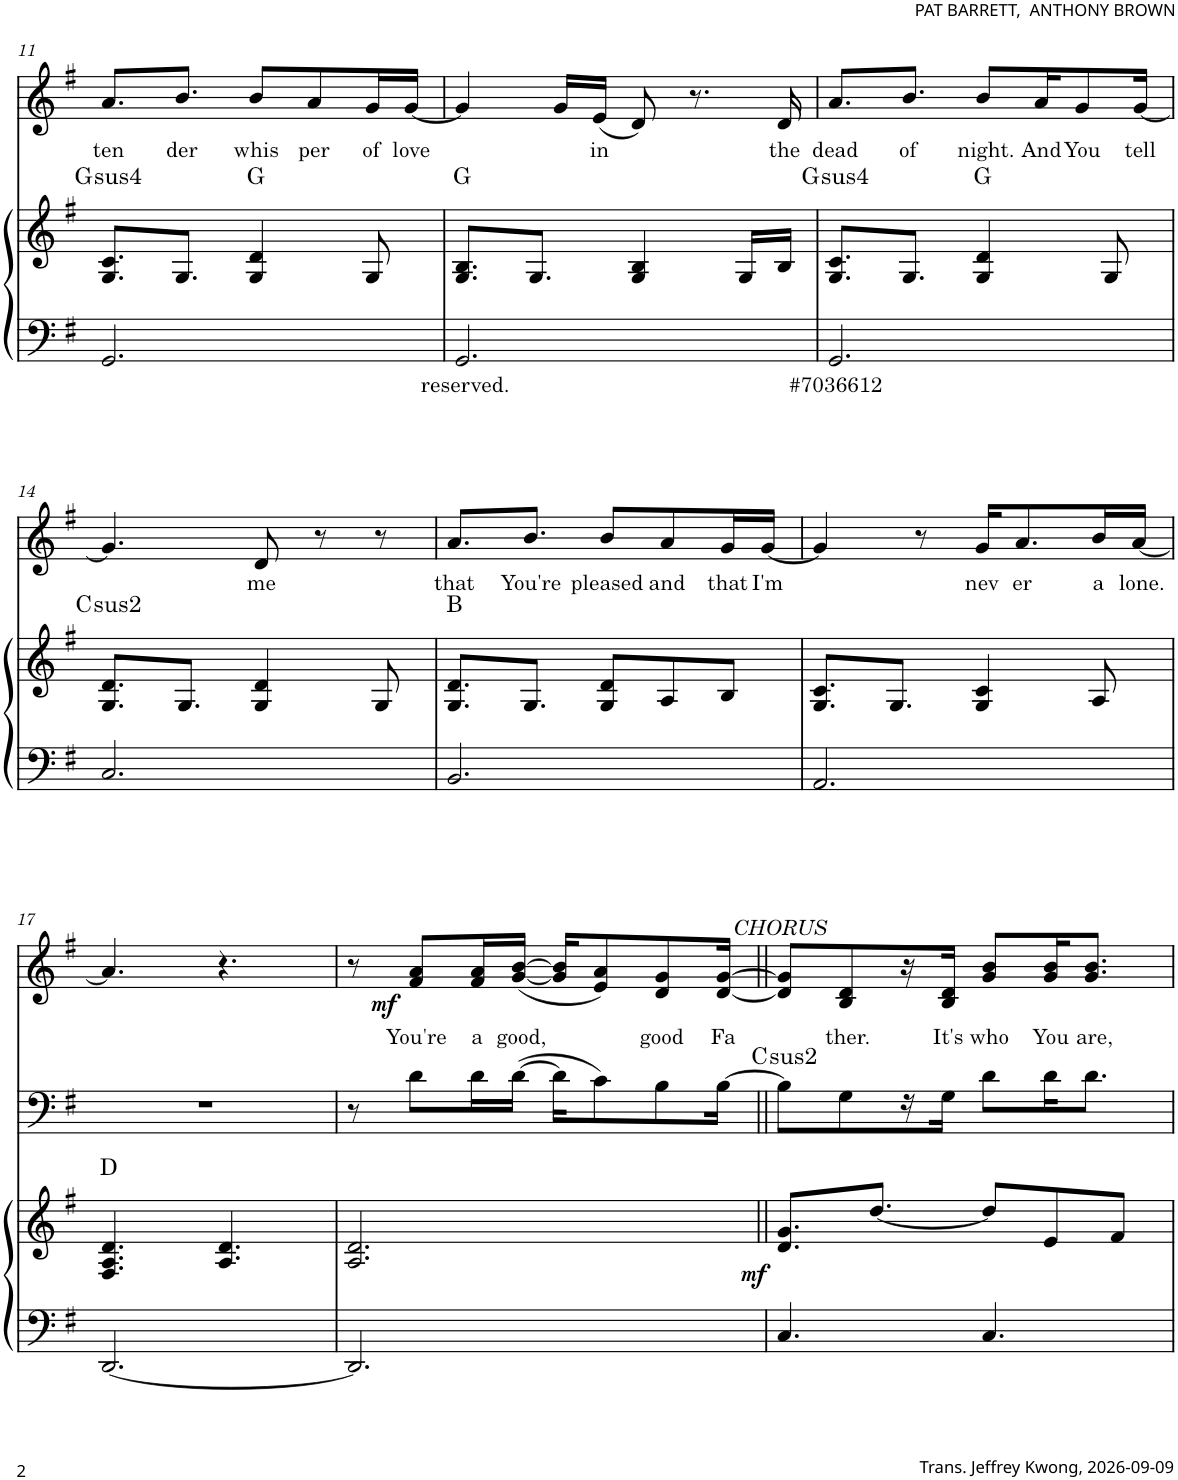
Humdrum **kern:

**kern	**text	**kern	**dynam	**harte	**kern	**harte	**kern	**text	**dynam
*part3	*part3	*part3	*part3	*part3	*part2	*part2	*part1	*part1	*part1
*staff4	*staff4	*staff3	*staff3/4	*	*staff2	*	*staff1	*staff1	*staff1
!!LO:PB:g=z
*clefF4	*	*clefG2	*	*	*clefG2	*	*clefG2	*	*
*k[f#]	*	*k[f#]	*	*	*k[f#]	*	*k[f#]	*	*
*M6/8	*	*M6/8	*	*	*M6/8	*	*M6/8	*	*
=11	=11	=11	=11	=11	=11	=11	=11	=11	=11
!	!	!	!	!LO:H:kt=4	!	!	!	!LO:LY:b	!
2.GG/	.	8.G/ 8.c/L	.	G:sus4	2.r	.	8.a/L	ten	.
!	!	!	!	!	!	!	!	!LO:LY:b	!
.	.	8.G/J	.	.	.	.	8.b/J	der	.
!	!	!	!	!	!	!	!	!LO:LY:b	!
.	.	4G/ 4d/	.	G:maj	.	.	8b/L	whis	.
!	!	!	!	!	!	!	!	!LO:LY:b	!
.	.	.	.	.	.	.	8a/	per	.
!	!	!	!	!	!	!	!	!LO:LY:b	!
.	.	8G/	.	.	.	.	16g/L	of	.
!	!	!	!	!	!	!	!	!LO:LY:b	!
.	.	.	.	.	.	.	[16g/JJ	love	.
=12	=12	=12	=12	=12	=12	=12	=12	=12	=12
!	!LO:LY:b	!	!	!	!	!	!	!	!
2.GG/	reserved.	8.G/ 8.B/L	.	G:maj	2.r	.	4g/]	.	.
.	.	8.G/J	.	.	.	.	.	.	.
.	.	.	.	.	.	.	16g/LL	.	.
!	!	!	!	!	!	!	!	!LO:LY:b	!
.	.	.	.	.	.	.	(16e/JJ	in	.
.	.	4G/ 4B/	.	.	.	.	8d/)	.	.
.	.	.	.	.	.	.	8.r	.	.
.	.	16G/LL	.	.	.	.	.	.	.
!	!	!	!	!	!	!	!	!LO:LY:b	!
.	.	16B/JJ	.	.	.	.	16d/	the	.
=13	=13	=13	=13	=13	=13	=13	=13	=13	=13
!	!LO:LY:b	!	!	!LO:H:kt=4	!	!	!	!LO:LY:b	!
2.GG/	#7036612	8.G/ 8.c/L	.	G:sus4	2.r	.	8.a/L	dead	.
!	!	!	!	!	!	!	!	!LO:LY:b	!
.	.	8.G/J	.	.	.	.	8.b/J	of	.
!	!	!	!	!	!	!	!	!LO:LY:b	!
.	.	4G/ 4d/	.	G:maj	.	.	8b/L	night.	.
!	!	!	!	!	!	!	!	!LO:LY:b	!
.	.	.	.	.	.	.	16a/K	And	.
!	!	!	!	!	!	!	!	!LO:LY:b	!
.	.	.	.	.	.	.	8g/	You	.
.	.	8G/	.	.	.	.	.	.	.
!	!	!	!	!	!	!	!	!LO:LY:b	!
.	.	.	.	.	.	.	[16g/Jk	tell	.
!!LO:LB:g=z
=14	=14	=14	=14	=14	=14	=14	=14	=14	=14
!	!	!	!	!LO:H:kt=2	!	!	!	!	!
2.C/	.	8.G/ 8.d/L	.	C:(1,2,5)	2.r	.	4.g/]	.	.
.	.	8.G/J	.	.	.	.	.	.	.
!	!	!	!	!	!	!	!	!LO:LY:b	!
.	.	4G/ 4d/	.	.	.	.	8d/	me	.
.	.	.	.	.	.	.	8r	.	.
.	.	8G/	.	.	.	.	8r	.	.
=15	=15	=15	=15	=15	=15	=15	=15	=15	=15
!	!	!	!	!	!	!	!	!LO:LY:b	!
2.BB/	.	8.G/ 8.d/L	.	B:maj	2.r	.	8.a/L	that	.
!	!	!	!	!	!	!	!	!LO:LY:b	!
.	.	8.G/J	.	.	.	.	8.b/J	You're	.
!	!	!	!	!	!	!	!	!LO:LY:b	!
.	.	8G/ 8d/L	.	.	.	.	8b/L	pleased	.
!	!	!	!	!	!	!	!	!LO:LY:b	!
.	.	8A/	.	.	.	.	8a/	and	.
!	!	!	!	!	!	!	!	!LO:LY:b	!
.	.	8B/J	.	.	.	.	16g/L	that	.
!	!	!	!	!	!	!	!	!LO:LY:b	!
.	.	.	.	.	.	.	[16g/JJ	I'm	.
=16	=16	=16	=16	=16	=16	=16	=16	=16	=16
2.AA/	.	8.G/ 8.c/L	.	.	2.r	.	4g/]	.	.
.	.	8.G/J	.	.	.	.	.	.	.
.	.	.	.	.	.	.	8r	.	.
!	!	!	!	!	!	!	!	!LO:LY:b	!
.	.	4G/ 4c/	.	.	.	.	16g/KL	nev	.
!	!	!	!	!	!	!	!	!LO:LY:b	!
.	.	.	.	.	.	.	8.a/	er	.
!	!	!	!	!	!	!	!	!LO:LY:b	!
.	.	8A/	.	.	.	.	16b/L	a	.
!	!	!	!	!	!	!	!	!LO:LY:b	!
.	.	.	.	.	.	.	[16a/JJ	lone.	.
!!LO:LB:g=z
=17	=17	=17	=17	=17	=17	=17	=17	=17	=17
*	*	*	*	*	*clefF4	*	*	*	*
*	*	*	*	*	*k[f#]	*	*	*	*
[2.DD/	.	4.F#/ 4.A/ 4.d/	.	D:maj	2.r	.	4.a/]	.	.
.	.	4.A/ 4.d/	.	.	.	.	4.r	.	.
=18	=18	=18	=18	=18	=18	=18	=18	=18	=18
2.DD/]	.	2.A/ 2.d/	.	.	8r	.	8r	.	.
!	!	!	!	!	!	!	!	!LO:LY:b	!LO:DY:b
.	.	.	.	.	8d\L	.	8f#/ 8a/L	You're	mf
!	!	!	!	!	!	!	!	!LO:LY:b	!
.	.	.	.	.	16d\L	.	16f#/ 16a/L	a	.
!	!	!	!	!	!	!	!	!LO:LY:b	!
.	.	.	.	.	([16d\JJ	.	([16g/ [16b/JJ	good,	.
.	.	.	.	.	16d\KL]	.	16g/] 16b/]KL	.	.
.	.	.	.	.	8c\)	.	8e/ 8a/)	.	.
!	!	!	!	!	!	!	!	!LO:LY:b	!
.	.	.	.	.	8B\	.	8d/ 8g/	good	.
!	!	!	!	!	!	!	!	!LO:LY:b	!
.	.	.	.	.	[16B\Jk	.	[16d/ [16g/Jk	Fa	.
=19||	=19||	=19||	=19||	=19||	=19||	=19||	=19||	=19||	=19||
!	!	!	!	!	!	!	!LO:TX:a:i:t=CHORUS	!	!
!	!	!	!LO:DY:b	!	!	!LO:H:kt=2	!	!	!
4.C/	.	8.d/ 8.g/L	mf	.	8B\L]	C:(1,2,5)	8d/] 8g/]L	.	.
!	!	!	!	!	!	!	!	!LO:LY:b	!
.	.	.	.	.	8G\	.	8B/ 8d/	ther.	.
.	.	[8.dd/J	.	.	.	.	.	.	.
.	.	.	.	.	16r	.	16r	.	.
!	!	!	!	!	!	!	!	!LO:LY:b	!
.	.	.	.	.	16G\JJ	.	16B/ 16d/JJ	It's	.
!	!	!	!	!	!	!	!	!LO:LY:b	!
4.C/	.	8dd/L]	.	.	8d\L	.	8g/ 8b/L	who	.
!	!	!	!	!	!	!	!	!LO:LY:b	!
.	.	8e/	.	.	16d\K	.	16g/ 16b/K	You	.
!	!	!	!	!	!	!	!	!LO:LY:b	!
.	.	.	.	.	8.d\J	.	8.g/ 8.b/J	are,	.
.	.	8f#/J	.	.	.	.	.	.	.
=	=	=	=	=	=	=	=	=	=
*-	*-	*-	*-	*-	*-	*-	*-	*-	*-
